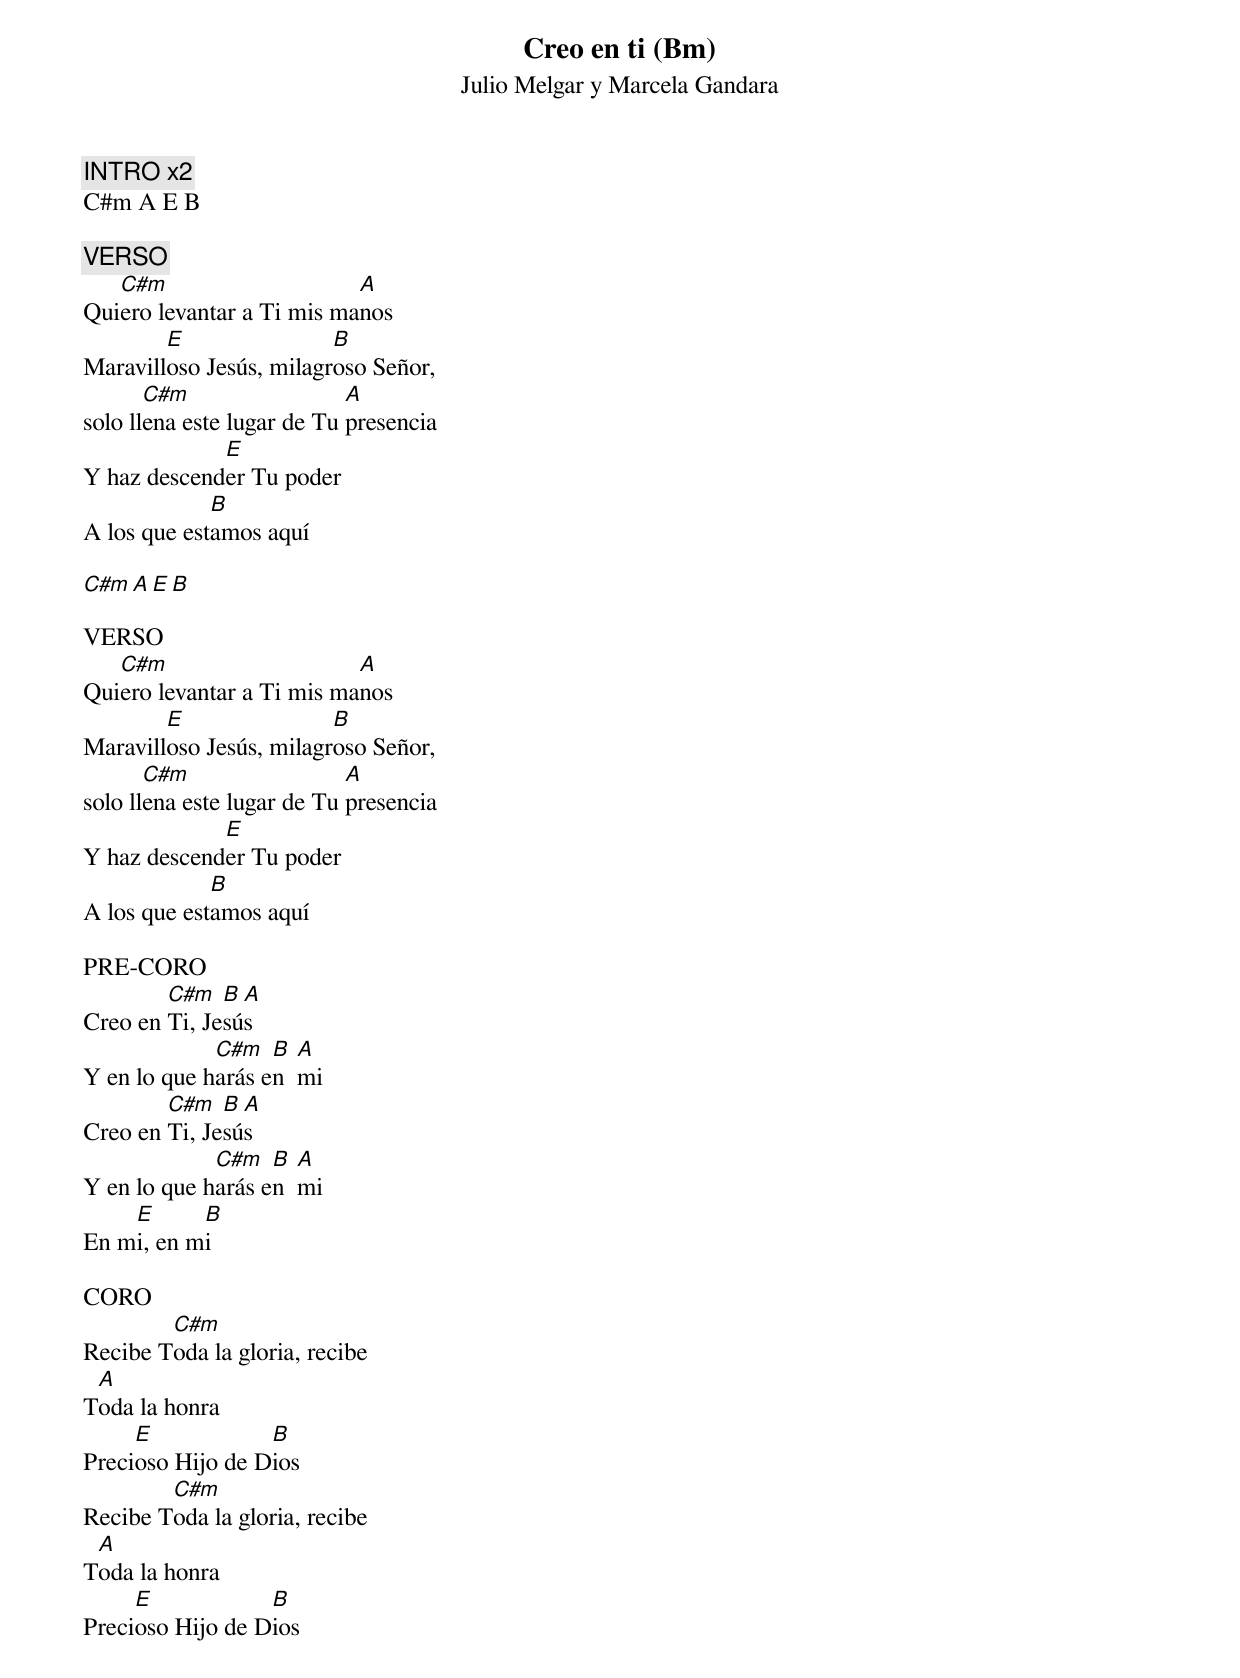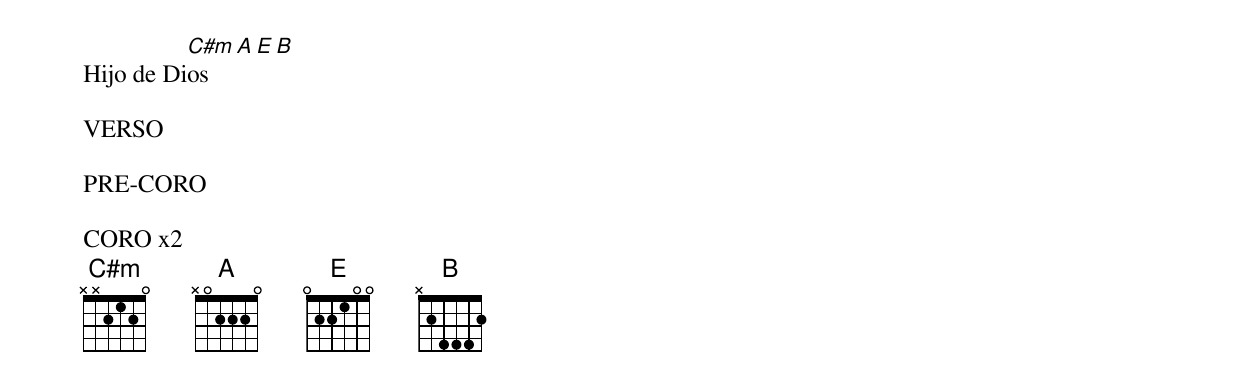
Creo en ti (Bm)
Julio Melgar y Marcela Gandara

INTRO x2
C#m A E B

VERSO
   C#m                     A
Quiero levantar a Ti mis manos
        E                B
Maravilloso Jesús, milagroso Señor,
       C#m                  A
solo llena este lugar de Tu presencia
             E
Y haz descender Tu poder
             B
A los que estamos aquí

C#m A E B

VERSO
   C#m                     A
Quiero levantar a Ti mis manos
        E                B
Maravilloso Jesús, milagroso Señor,
       C#m                  A
solo llena este lugar de Tu presencia
             E
Y haz descender Tu poder
             B
A los que estamos aquí

PRE-CORO
        C#m   B A
Creo en Ti, Jesús
             C#m   B  A
Y en lo que harás en  mi
        C#m   B A
Creo en Ti, Jesús
             C#m   B  A
Y en lo que harás en  mi
    E      B
En mi, en mi

CORO
        C#m
Recibe Toda la gloria, recibe
 A
Toda la honra
     E            B
Precioso Hijo de Dios
        C#m
Recibe Toda la gloria, recibe
 A
Toda la honra
     E            B
Precioso Hijo de Dios
          C#m A E B
Hijo de Dios

VERSO

PRE-CORO

CORO x2
